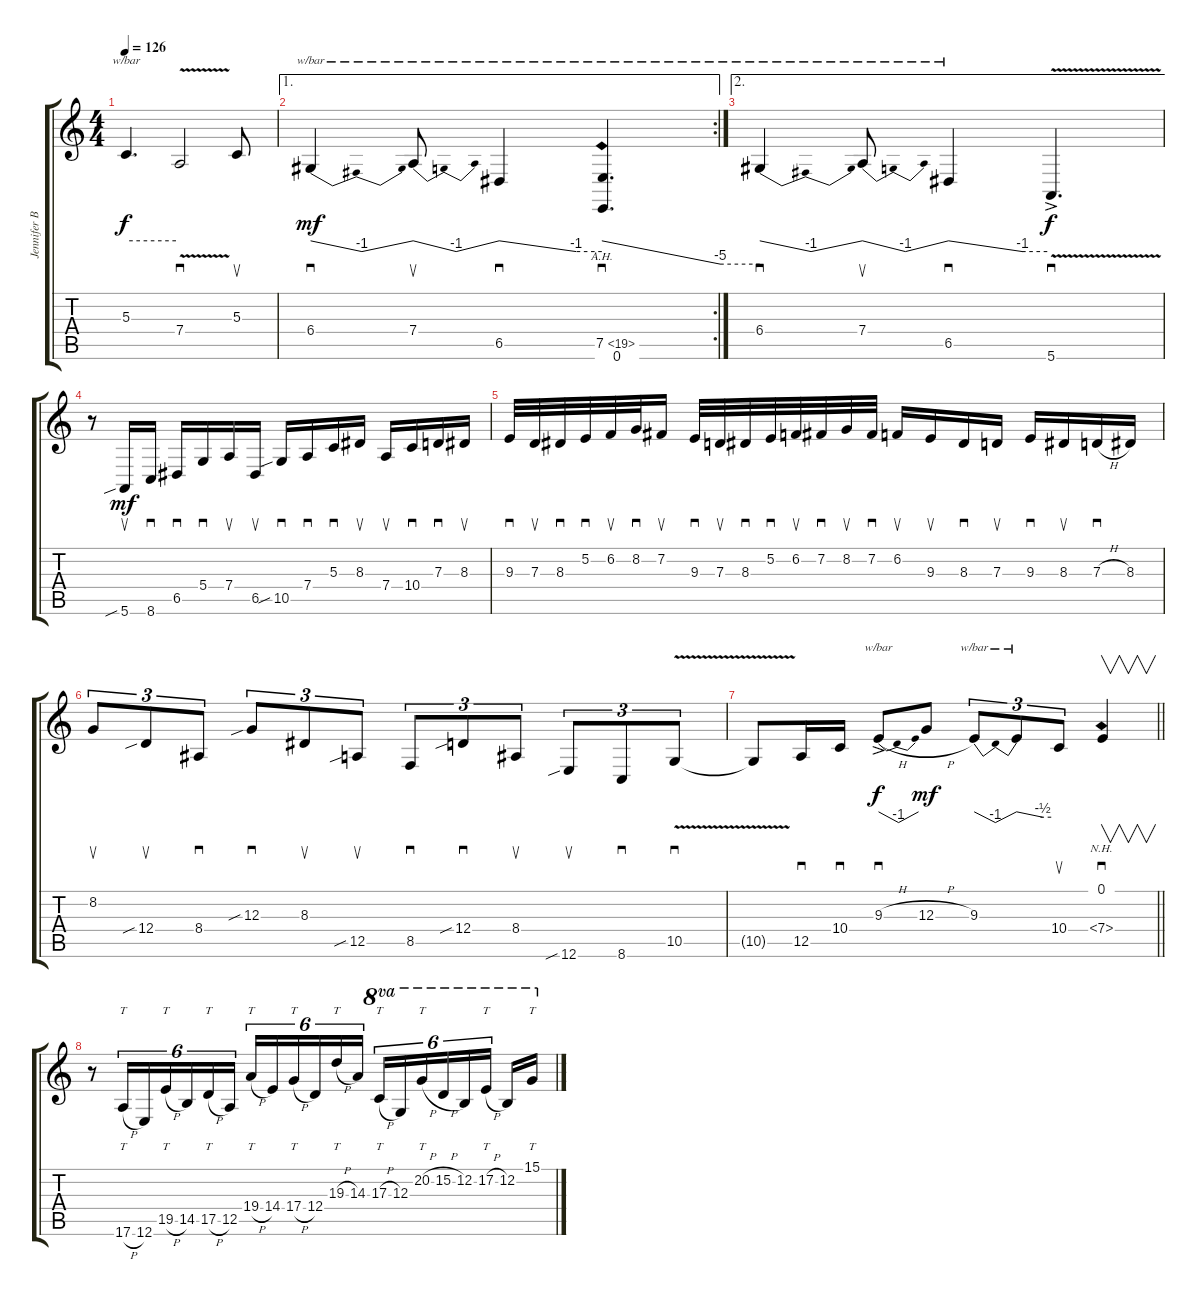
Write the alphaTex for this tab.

\track ("Jennifer Batten Lead Overdub" "Jennifer B") {instrument cello}
\staff {score tabs}
\tuning (E4 B3 G3 D3 A2 E2) {hide}
\ts (4 4)
\tempo 126
\clef g2
\ks c
5.3{t}.4{d tbe (hold default 0 0 60 0) dy f} 7.4{v}.2{sd} 5.3.8{su} |
\ae 1
\rc 2
6.4.4{sd tbe (dip default 0 0 30 -4 60 0) dy mf} 7.4.8{su tbe (dip default 0 0 30 -4 60 0)} 6.5.4{sd tbe (custom default 0 0 45 -4 60 -4)} (7.5{ah 12} 0.6).4{d sd tbe (custom default 0 0 45 -20 60 -20)} |
\ae 2
6.4.4{sd tbe (dip default 0 0 30 -4 60 0)} 7.4.8{su tbe (dip default 0 0 30 -4 60 0)} 6.5.4{sd tbe (custom default 0 0 45 -4 60 -4)} 5.6{v ac}.4{d sd dy f} |
r.8 5.6{sib}.16{su dy mf} 8.6.16{sd} 6.5.16{sd} 5.4.16{sd} 7.4.16{su} 6.5.16{su} 10.5{sib}.16{sd} 7.4.16{sd} 5.3.16{sd} 8.3.16{su} 7.4.16{su} 10.4.16{sd} 7.3.16{sd} 8.3.16{su} |
9.3.32{sd} 7.3.32{su} 8.3.32{sd} 5.2.32{sd} 6.2.32{su} 8.2.32{sd} 7.2.16{su} 9.3.32{sd} 7.3.32{su} 8.3.32{sd} 5.2.32{sd} 6.2.32{su} 7.2.32{sd} 8.2.32{su} 7.2.32{sd} 6.2.16{su} 9.3.16{su} 8.3.16{sd} 7.3.16{su} 9.3.16{sd} 8.3.16{su} 7.3{h}.16{sd} 8.3.16 |
8.2.8{su tu (3 2)} 12.4{sib}.8{su tu (3 2)} 8.4.8{sd tu (3 2)} 12.3{sib}.8{sd tu (3 2)} 8.3.8{su tu (3 2)} 12.5{sib}.8{su tu (3 2)} 8.5.8{sd tu (3 2)} 12.4{sib}.8{sd tu (3 2)} 8.4.8{su tu (3 2)} 12.6{sib}.8{su tu (3 2)} 8.6.8{sd tu (3 2)} 10.5{v}.8{sd tu (3 2)} |
\barLineRight lightlight
10.5{v t}.8 12.5.16{sd} 10.4.16{sd} 9.3{h ac}.8{sd tbe (dip default 0 0 30 -4 60 0) dy f} 12.3{h}.8{dy mf} 9.3.8{tu (3 2) tbe (dip default 0 0 30 -4 60 0)} 9.3{t}.8{tu (3 2) tbe (custom default 0 0 45 -2 60 -2)} 10.4.8{su tu (3 2)} (0.1 7.4{nh}).4{v sd} |
r.8 17.6{h}.16{tt tu (6 4)} 12.6.16{tu (6 4)} 19.5{h}.16{tt tu (6 4)} 14.5.16{tu (6 4)} 17.5{h}.16{tt tu (6 4)} 12.5.16{tu (6 4) beam splitsecondary} 19.4{h}.16{tt tu (6 4)} 14.4.16{tu (6 4)} 17.4{h}.16{tt tu (6 4)} 12.4.16{tu (6 4)} 19.3{h}.16{tt tu (6 4)} 14.3.16{tu (6 4) beam splitsecondary} 17.3{h}.16{tt tu (6 4) ot 8va} 12.3.16{tu (6 4) ot 8va} 20.2{h}.16{tt tu (6 4) ot 8va} 15.2{h}.16{tu (6 4) ot 8va} 12.2.16{tu (6 4) ot 8va} 17.2{h}.16{tt tu (6 4) ot 8va beam splitsecondary} 12.2.16{ot 8va} 15.1.16{tt ot 8va}
